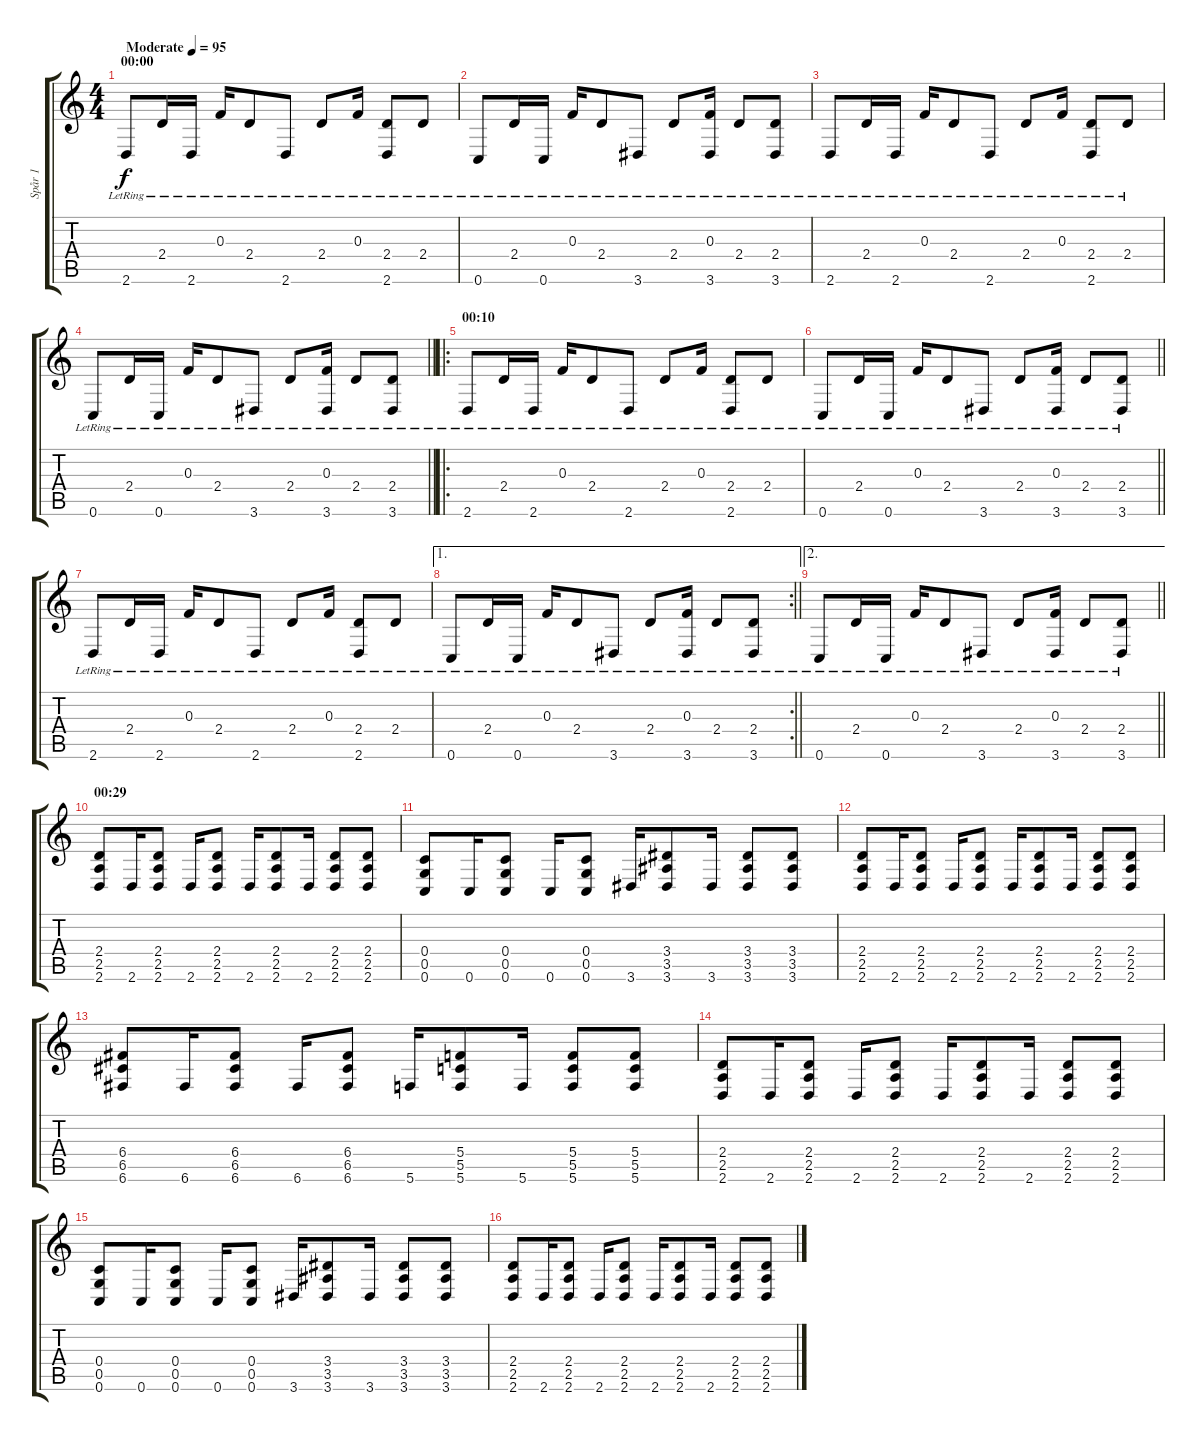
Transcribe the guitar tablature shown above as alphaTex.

\track ("Spår 1" "Spår 1") {instrument distortionguitar}
\staff {score tabs}
\tuning (D4 A3 F3 C3 G2 C2) {hide}
\ts (4 4)
\section ("" "00:00")
\tempo (95 "Moderate")
\clef g2
\ks c
2.6{lr}.8{dy f balance 8 instrument acousticguitarsteel} 2.4{lr}.16 2.6{lr}.16 0.3{lr}.16 2.4{lr}.8 2.6{lr}.8 2.4{lr}.8 0.3{lr}.16 (2.4{lr} 2.6{lr}).8 2.4{lr}.8 |
0.6{lr}.8 2.4{lr}.16 0.6{lr}.16 0.3{lr}.16 2.4{lr}.8 3.6{lr}.8 2.4{lr}.8 (0.3{lr} 3.6).16 2.4{lr}.8 (2.4{lr} 3.6).8 |
2.6{lr}.8 2.4{lr}.16 2.6{lr}.16 0.3{lr}.16 2.4{lr}.8 2.6{lr}.8 2.4{lr}.8 0.3{lr}.16 (2.4{lr} 2.6{lr}).8 2.4{lr}.8 |
\barLineRight lightlight
0.6{lr}.8 2.4{lr}.16 0.6{lr}.16 0.3{lr}.16 2.4{lr}.8 3.6{lr}.8 2.4{lr}.8 (0.3{lr} 3.6).16 2.4{lr}.8 (2.4{lr} 3.6).8 |
\ro
\section ("" "00:10")
2.6{lr}.8 2.4{lr}.16 2.6{lr}.16 0.3{lr}.16 2.4{lr}.8 2.6{lr}.8 2.4{lr}.8 0.3{lr}.16 (2.4{lr} 2.6{lr}).8 2.4{lr}.8 |
\barLineRight lightlight
0.6{lr}.8 2.4{lr}.16 0.6{lr}.16 0.3{lr}.16 2.4{lr}.8 3.6{lr}.8 2.4{lr}.8 (0.3{lr} 3.6).16 2.4{lr}.8 (2.4{lr} 3.6).8 |
2.6{lr}.8 2.4{lr}.16 2.6{lr}.16 0.3{lr}.16 2.4{lr}.8 2.6{lr}.8 2.4{lr}.8 0.3{lr}.16 (2.4{lr} 2.6{lr}).8 2.4{lr}.8 |
\ae 1
\rc 2
\barLineRight lightlight
0.6{lr}.8 2.4{lr}.16 0.6{lr}.16 0.3{lr}.16 2.4{lr}.8 3.6{lr}.8 2.4{lr}.8 (0.3{lr} 3.6).16 2.4{lr}.8 (2.4{lr} 3.6).8 |
\ae 2
\barLineRight lightlight
0.6{lr}.8 2.4{lr}.16 0.6{lr}.16 0.3{lr}.16 2.4{lr}.8 3.6{lr}.8 2.4{lr}.8 (0.3{lr} 3.6).16 2.4{lr}.8 (2.4{lr} 3.6).8 |
\section ("" "00:29")
(2.4 2.5 2.6).8{balance 3 instrument distortionguitar} 2.6.16 (2.4 2.5 2.6).8 2.6.16 (2.4 2.5 2.6).8 2.6.16 (2.4 2.5 2.6).8 2.6.16 (2.4 2.5 2.6).8 (2.4 2.5 2.6).8 |
(0.4 0.5 0.6).8 0.6.16 (0.4 0.5 0.6).8 0.6.16 (0.4 0.5 0.6).8 3.6.16 (3.4 3.5 3.6).8 3.6.16 (3.4 3.5 3.6).8 (3.4 3.5 3.6).8 |
(2.4 2.5 2.6).8 2.6.16 (2.4 2.5 2.6).8 2.6.16 (2.4 2.5 2.6).8 2.6.16 (2.4 2.5 2.6).8 2.6.16 (2.4 2.5 2.6).8 (2.4 2.5 2.6).8 |
(6.4 6.5 6.6).8 6.6.16 (6.4 6.5 6.6).8 6.6.16 (6.4 6.5 6.6).8 5.6.16 (5.4 5.5 5.6).8 5.6.16 (5.4 5.5 5.6).8 (5.4 5.5 5.6).8 |
(2.4 2.5 2.6).8 2.6.16 (2.4 2.5 2.6).8 2.6.16 (2.4 2.5 2.6).8 2.6.16 (2.4 2.5 2.6).8 2.6.16 (2.4 2.5 2.6).8 (2.4 2.5 2.6).8 |
(0.4 0.5 0.6).8 0.6.16 (0.4 0.5 0.6).8 0.6.16 (0.4 0.5 0.6).8 3.6.16 (3.4 3.5 3.6).8 3.6.16 (3.4 3.5 3.6).8 (3.4 3.5 3.6).8 |
(2.4 2.5 2.6).8 2.6.16 (2.4 2.5 2.6).8 2.6.16 (2.4 2.5 2.6).8 2.6.16 (2.4 2.5 2.6).8 2.6.16 (2.4 2.5 2.6).8 (2.4 2.5 2.6).8
